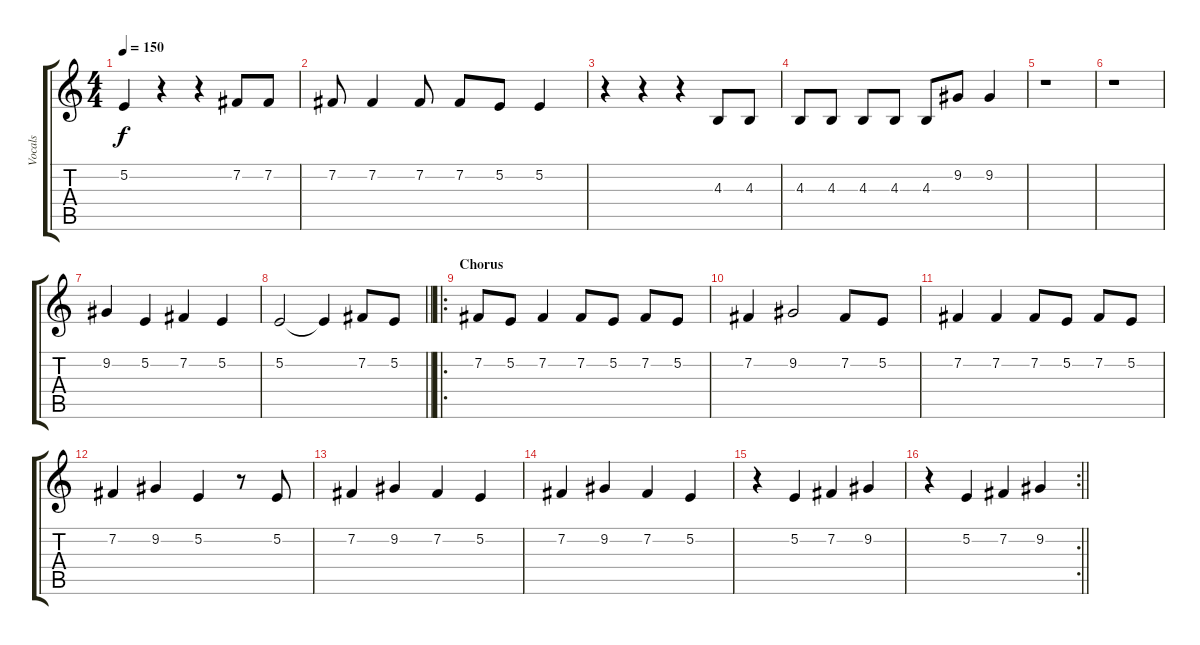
\track ("Vocals" "Vocals") {instrument harmonica}
\staff {score tabs}
\tuning (E4 B3 G3 D3 A2 E2) {hide}
\ts (4 4)
\tempo 150
\clef g2
\ks c
5.2{t}.4{dy f} r.4 r.4 7.2.8 7.2.8 |
7.2.8 7.2.4 7.2.8 7.2.8 5.2.8 5.2.4 |
r.4 r.4 r.4 4.3.8 4.3.8 |
4.3.8 4.3.8 4.3.8 4.3.8 4.3.8 9.2.8 9.2.4 |
r.1 |
r.1 |
9.2.4 5.2.4 7.2.4 5.2.4 |
\barLineRight lightlight
5.2.2 5.2{t}.4 7.2.8 5.2.8 |
\ro
\section ("" "Chorus")
7.2.8 5.2.8 7.2.4 7.2.8 5.2.8 7.2.8 5.2.8 |
7.2.4 9.2.2 7.2.8 5.2.8 |
7.2.4 7.2.4 7.2.8 5.2.8 7.2.8 5.2.8 |
7.2.4 9.2.4 5.2.4 r.8 5.2.8 |
7.2.4 9.2.4 7.2.4 5.2.4 |
7.2.4 9.2.4 7.2.4 5.2.4 |
r.4 5.2.4 7.2.4 9.2.4 |
\rc 2
\barLineRight lightlight
r.4 5.2.4 7.2.4 9.2.4
